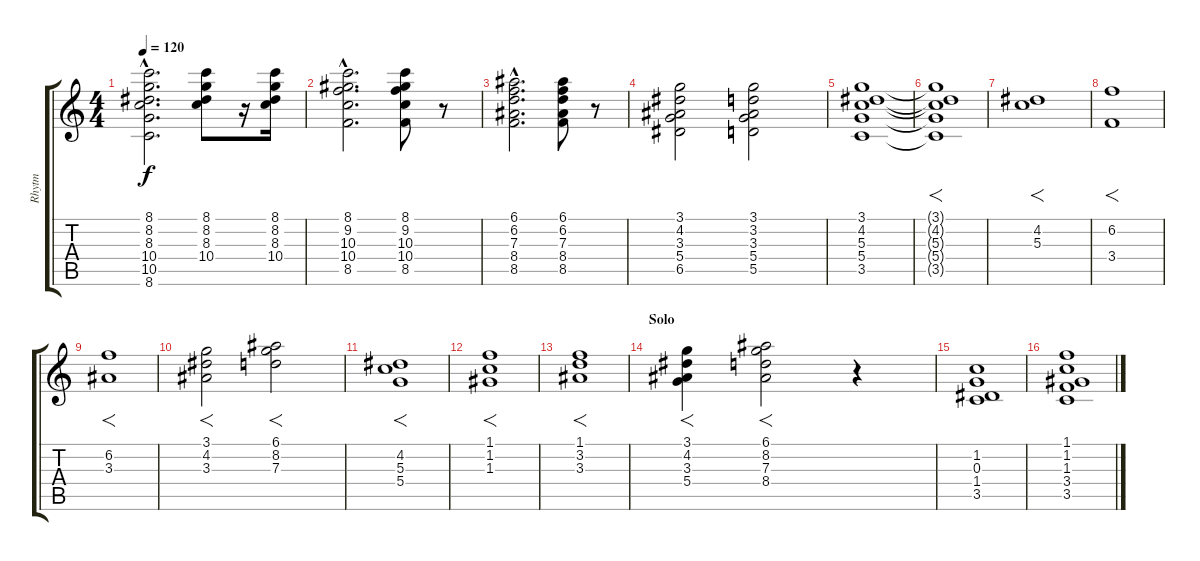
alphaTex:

\track ("Rhytm" "Rhytm") {instrument electricguitarclean}
\staff {score tabs}
\tuning (E4 B3 G3 D3 A2 E2) {hide}
\ts (4 4)
\tempo 120
\clef g2
\ks c
(8.1{hac} 8.2{hac} 8.3{hac} 10.4{hac} 10.5{hac} 8.6{hac}).2{d dy f} (8.1 8.2 8.3 10.4).8 r.16 (8.1 8.2 8.3 10.4).16 |
(8.1{hac} 9.2{hac} 10.3{hac} 10.4{hac} 8.5{hac}).2{d} (8.1 9.2 10.3 10.4 8.5).8 r.8 |
(6.1{hac} 6.2{hac} 7.3{hac} 8.4{hac} 8.5{hac}).2{d} (6.1 6.2 7.3 8.4 8.5).8 r.8 |
(3.1 4.2 3.3 5.4 6.5).2 (3.1 3.2 3.3 5.4 5.5).2 |
(3.1 4.2 5.3 5.4 3.5).1 |
(3.1{t} 4.2{t} 5.3{t} 5.4{t} 3.5{t}).1{f} |
(4.2 5.3).1{f} |
(6.2 3.4).1{f} |
(6.2 3.3).1{f} |
(3.1 4.2 3.3).2{f} (6.1 8.2 7.3).2{f} |
(4.2 5.3 5.4).1{f} |
(1.1 1.2 1.3).1{f} |
(1.1 3.2 3.3).1{f} |
\section ("" "Solo")
(3.1 4.2 3.3 5.4).4{f} (6.1 8.2 7.3 8.4).2{f} r.4 |
(1.2 0.3 1.4 3.5).1 |
(1.1 1.2 1.3 3.4 3.5).1
